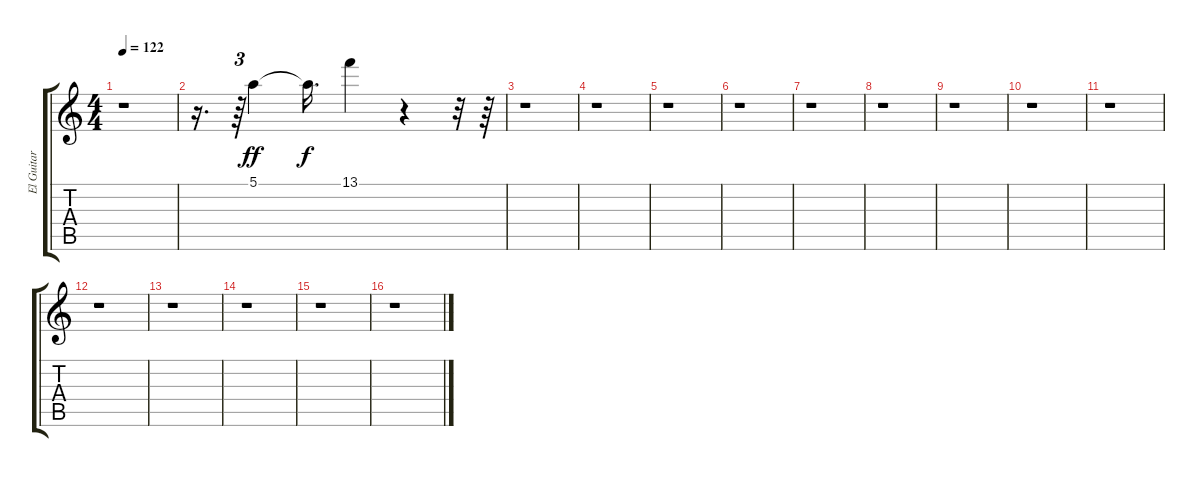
\track ("El Guitar" "El Guitar") {instrument distortionguitar}
\staff {score tabs}
\tuning (E4 B3 G3 D3 A2 E2) {hide}
\ts (4 4)
\tempo 122
\clef g2
\ks c
r.1{dy f} |
r.16{d} r.64{tu (3 2)} 5.1.4{dy ff} 5.1{t}.16{d dy f} 13.1.4 r.4 r.32 r.64 |
r.1 |
r.1 |
r.1 |
r.1 |
r.1 |
r.1 |
r.1 |
r.1 |
r.1 |
r.1 |
r.1 |
r.1 |
r.1 |
r.1
